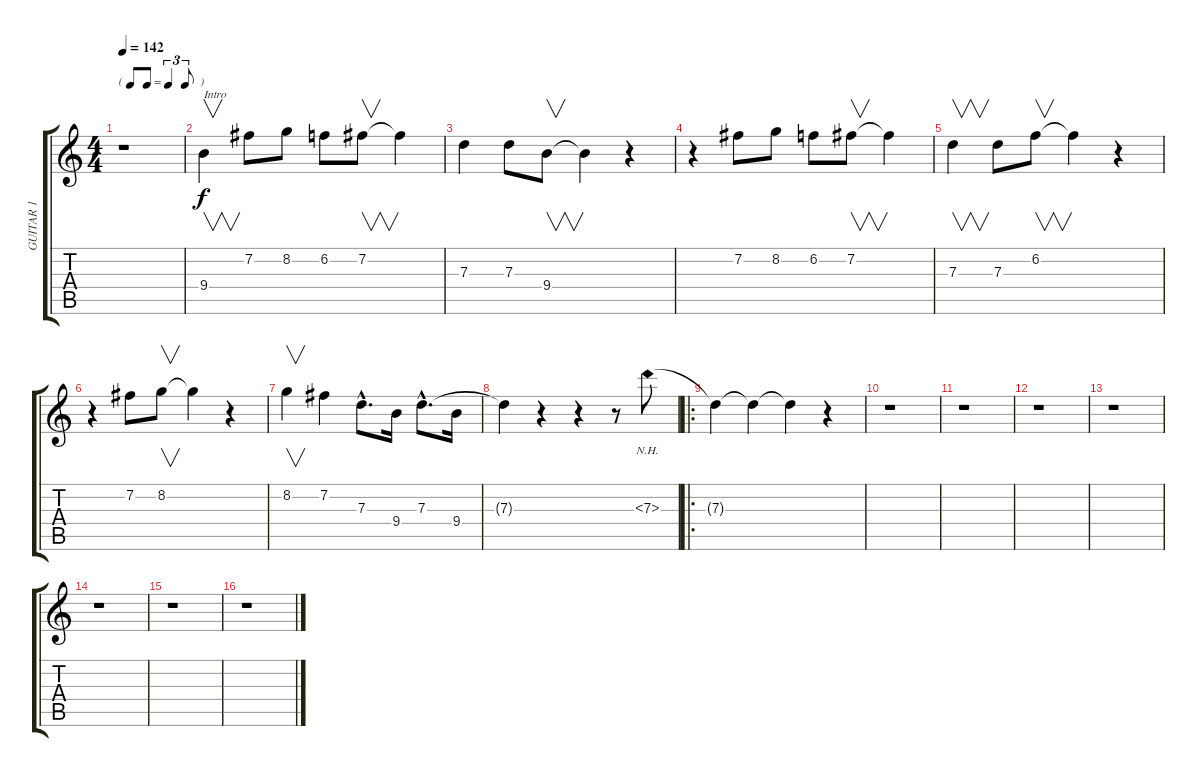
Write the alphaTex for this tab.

\track ("GUITAR 1" "GUITAR 1") {instrument overdrivenguitar}
\staff {score tabs}
\tuning (E4 B3 G3 D3 A2 E2) {hide}
\ts (4 4)
\tf triplet8th
\tempo 142
\clef g2
\ks c
r.1{dy f instrument overdrivenguitar} |
9.4.4{v txt "Intro"} 7.2.8 8.2.8 6.2.8 7.2.8{v} 7.2{t}.4 |
7.3.4 7.3.8 9.4.8{v} 9.4{t}.4 r.4 |
r.4 7.2.8 8.2.8 6.2.8 7.2.8{v} 7.2{t}.4 |
7.3.4{v} 7.3.8 6.2.8{v} 6.2{t}.4 r.4 |
r.4 7.2.8 8.2.8{v} 8.2{t}.4 r.4 |
8.2.4{v} 7.2.4 7.3{hac}.8{d} 9.4.16 7.3{hac}.8{d} 9.4.16 |
7.3{t}.4 r.4 r.4 r.8 7.3{nh}.8 |
\ro
7.3{t}.4 7.3{t}.4 7.3{t}.4 r.4 |
r.1 |
r.1 |
r.1 |
r.1 |
r.1 |
r.1 |
r.1
